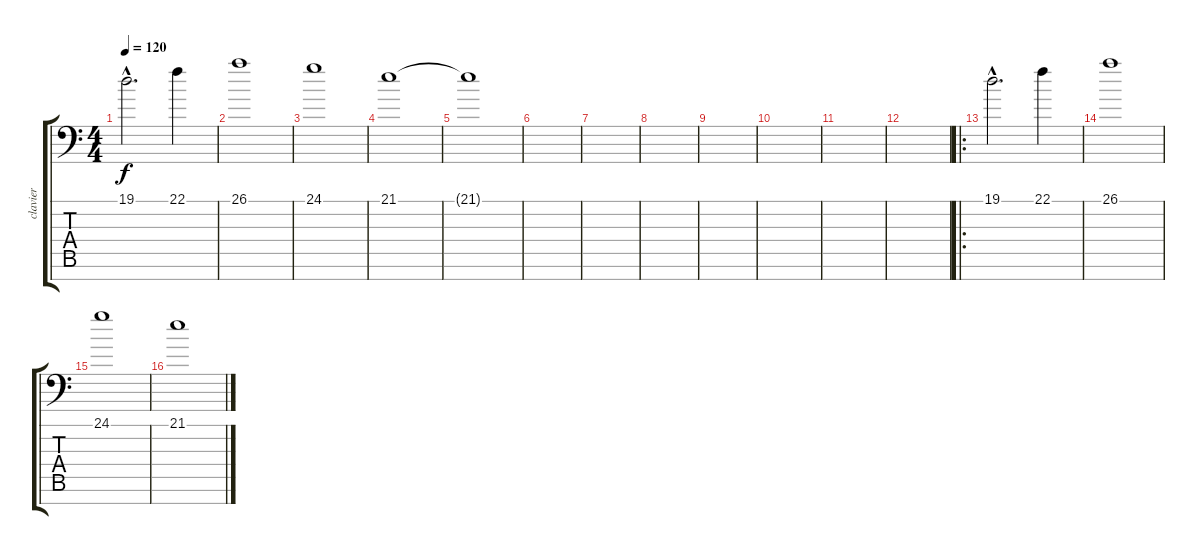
\track ("clavier" "clavier") {instrument churchorgan}
\staff {score tabs}
\tuning (G3 D3 Bb2 F2 C2 G1 D1) {hide}
\ts (4 4)
\tempo 120
\clef f4
\ks c
19.1{hac}.2{d dy f} 22.1.4 |
26.1.1 |
24.1.1 |
21.1.1 |
21.1{t}.1 |
|
|
|
|
|
|
|
\ro
19.1{hac}.2{d volume 13 instrument choiraahs} 22.1.4 |
26.1.1 |
24.1.1 |
21.1.1
